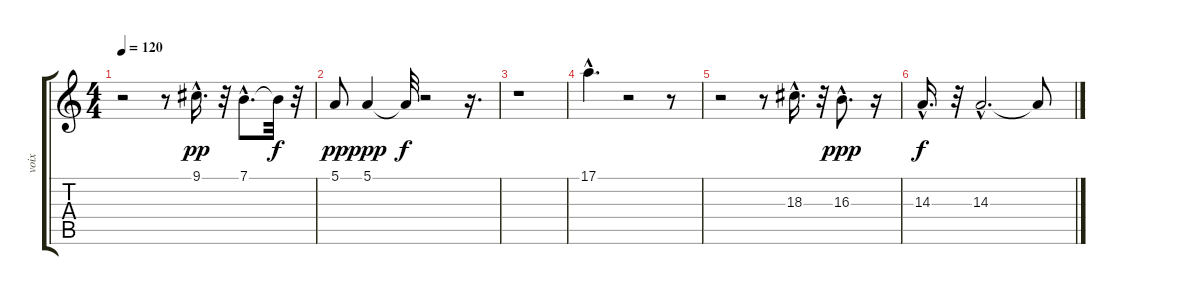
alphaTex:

\track ("voix" "voix") {instrument harmonica}
\staff {score tabs}
\tuning (E4 B3 G3 D3 A2 E2) {hide}
\ts (4 4)
\tempo 120
\clef g2
\ks c
r.2{dy f} r.8 9.1{hac}.16{d dy pp} r.32 7.1{hac}.8{d} 7.1{t}.32{dy f} r.32 |
5.1.8{dy pp} 5.1.4{dy ppp} 5.1{t}.32{dy f} r.2 r.16{d} |
r.1 |
17.1{hac}.4{d} r.2 r.8 |
r.2 r.8 18.3{hac}.16{d} r.32 16.3{hac}.8{d dy ppp} r.16 |
14.3{hac}.16{d dy f} r.32 14.3{hac}.2{d} 14.3{t}.8
